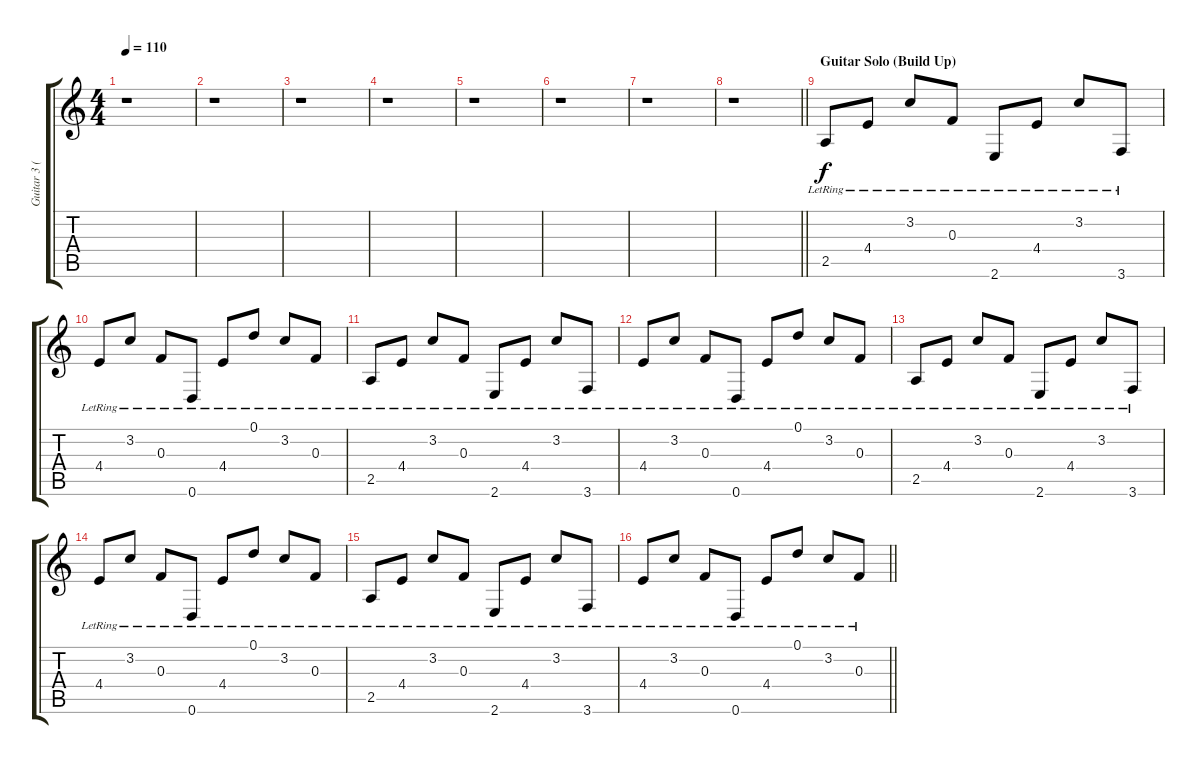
\track ("Guitar 3 (Acoustic)" "Guitar 3 (") {instrument acousticguitarsteel}
\staff {score tabs}
\tuning (D4 A3 F3 C3 G2 D2) {hide}
\ts (4 4)
\tempo 110
\clef g2
\ks c
r.1{dy f} |
r.1 |
r.1 |
r.1 |
r.1 |
r.1 |
r.1 |
\barLineRight lightlight
r.1 |
\section ("" "Guitar Solo (Build Up)")
2.5{lr}.8 4.4{lr}.8 3.2{lr}.8 0.3{lr}.8 2.6{lr}.8 4.4{lr}.8 3.2{lr}.8 3.6{lr}.8 |
4.4{lr}.8 3.2{lr}.8 0.3{lr}.8 0.6{lr}.8 4.4{lr}.8 0.1{lr}.8 3.2{lr}.8 0.3{lr}.8 |
2.5{lr}.8 4.4{lr}.8 3.2{lr}.8 0.3{lr}.8 2.6{lr}.8 4.4{lr}.8 3.2{lr}.8 3.6{lr}.8 |
4.4{lr}.8 3.2{lr}.8 0.3{lr}.8 0.6{lr}.8 4.4{lr}.8 0.1{lr}.8 3.2{lr}.8 0.3{lr}.8 |
2.5{lr}.8 4.4{lr}.8 3.2{lr}.8 0.3{lr}.8 2.6{lr}.8 4.4{lr}.8 3.2{lr}.8 3.6{lr}.8 |
4.4{lr}.8 3.2{lr}.8 0.3{lr}.8 0.6{lr}.8 4.4{lr}.8 0.1{lr}.8 3.2{lr}.8 0.3{lr}.8 |
2.5{lr}.8 4.4{lr}.8 3.2{lr}.8 0.3{lr}.8 2.6{lr}.8 4.4{lr}.8 3.2{lr}.8 3.6{lr}.8 |
\barLineRight lightlight
4.4{lr}.8 3.2{lr}.8 0.3{lr}.8 0.6{lr}.8 4.4{lr}.8 0.1{lr}.8 3.2{lr}.8 0.3{lr}.8
